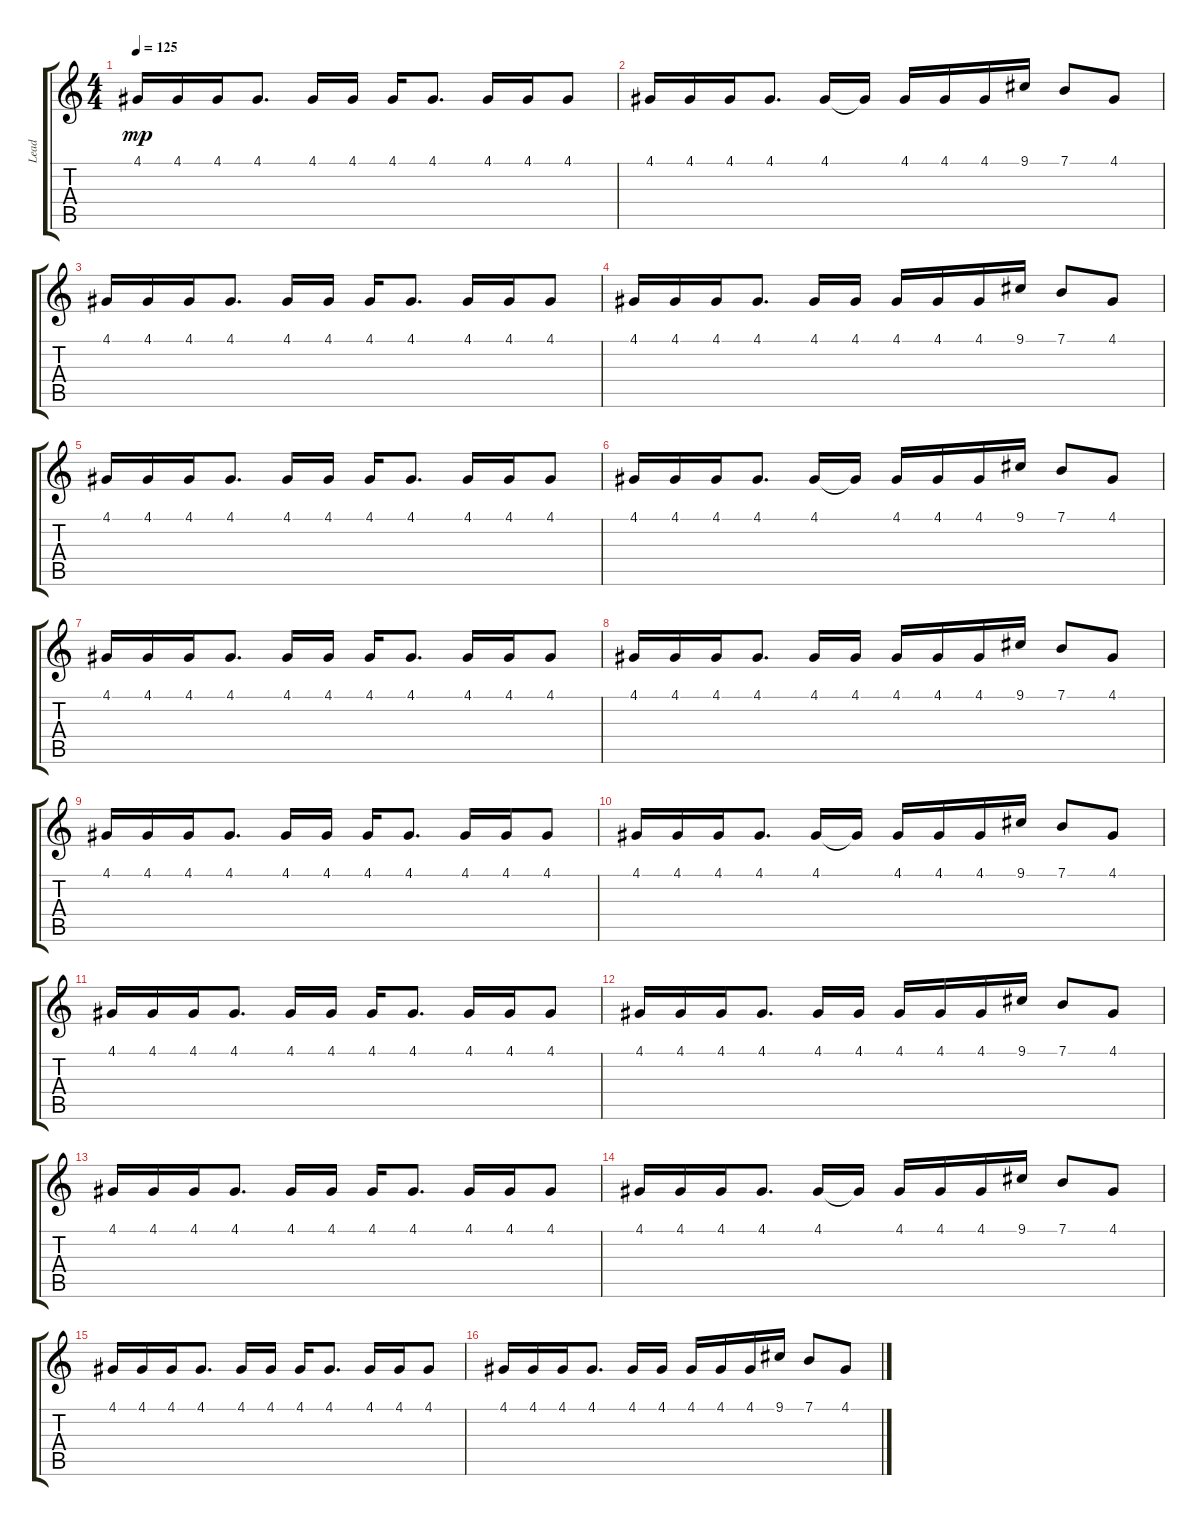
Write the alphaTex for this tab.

\track ("Lead" "Lead") {instrument lead2sawtooth}
\staff {score tabs}
\tuning (E4 B3 G3 D3 A2 E2) {hide}
\ts (4 4)
\tempo 125
\clef g2
\ks c
4.1.16{dy mp} 4.1.16 4.1.16 4.1.8{d} 4.1.16 4.1.16 4.1.16 4.1.8{d} 4.1.16 4.1.16 4.1.8 |
4.1.16 4.1.16 4.1.16 4.1.8{d} 4.1.16 4.1{t}.16 4.1.16 4.1.16 4.1.16 9.1.16 7.1.8 4.1.8 |
4.1.16 4.1.16 4.1.16 4.1.8{d} 4.1.16 4.1.16 4.1.16 4.1.8{d} 4.1.16 4.1.16 4.1.8 |
4.1.16 4.1.16 4.1.16 4.1.8{d} 4.1.16 4.1.16 4.1.16 4.1.16 4.1.16 9.1.16 7.1.8 4.1.8 |
4.1.16 4.1.16 4.1.16 4.1.8{d} 4.1.16 4.1.16 4.1.16 4.1.8{d} 4.1.16 4.1.16 4.1.8 |
4.1.16 4.1.16 4.1.16 4.1.8{d} 4.1.16 4.1{t}.16 4.1.16 4.1.16 4.1.16 9.1.16 7.1.8 4.1.8 |
4.1.16 4.1.16 4.1.16 4.1.8{d} 4.1.16 4.1.16 4.1.16 4.1.8{d} 4.1.16 4.1.16 4.1.8 |
4.1.16 4.1.16 4.1.16 4.1.8{d} 4.1.16 4.1.16 4.1.16 4.1.16 4.1.16 9.1.16 7.1.8 4.1.8 |
4.1.16 4.1.16 4.1.16 4.1.8{d} 4.1.16 4.1.16 4.1.16 4.1.8{d} 4.1.16 4.1.16 4.1.8 |
4.1.16 4.1.16 4.1.16 4.1.8{d} 4.1.16 4.1{t}.16 4.1.16 4.1.16 4.1.16 9.1.16 7.1.8 4.1.8 |
4.1.16 4.1.16 4.1.16 4.1.8{d} 4.1.16 4.1.16 4.1.16 4.1.8{d} 4.1.16 4.1.16 4.1.8 |
4.1.16 4.1.16 4.1.16 4.1.8{d} 4.1.16 4.1.16 4.1.16 4.1.16 4.1.16 9.1.16 7.1.8 4.1.8 |
4.1.16 4.1.16 4.1.16 4.1.8{d} 4.1.16 4.1.16 4.1.16 4.1.8{d} 4.1.16 4.1.16 4.1.8 |
4.1.16 4.1.16 4.1.16 4.1.8{d} 4.1.16 4.1{t}.16 4.1.16 4.1.16 4.1.16 9.1.16 7.1.8 4.1.8 |
4.1.16 4.1.16 4.1.16 4.1.8{d} 4.1.16 4.1.16 4.1.16 4.1.8{d} 4.1.16 4.1.16 4.1.8 |
4.1.16 4.1.16 4.1.16 4.1.8{d} 4.1.16 4.1.16 4.1.16 4.1.16 4.1.16 9.1.16 7.1.8 4.1.8
